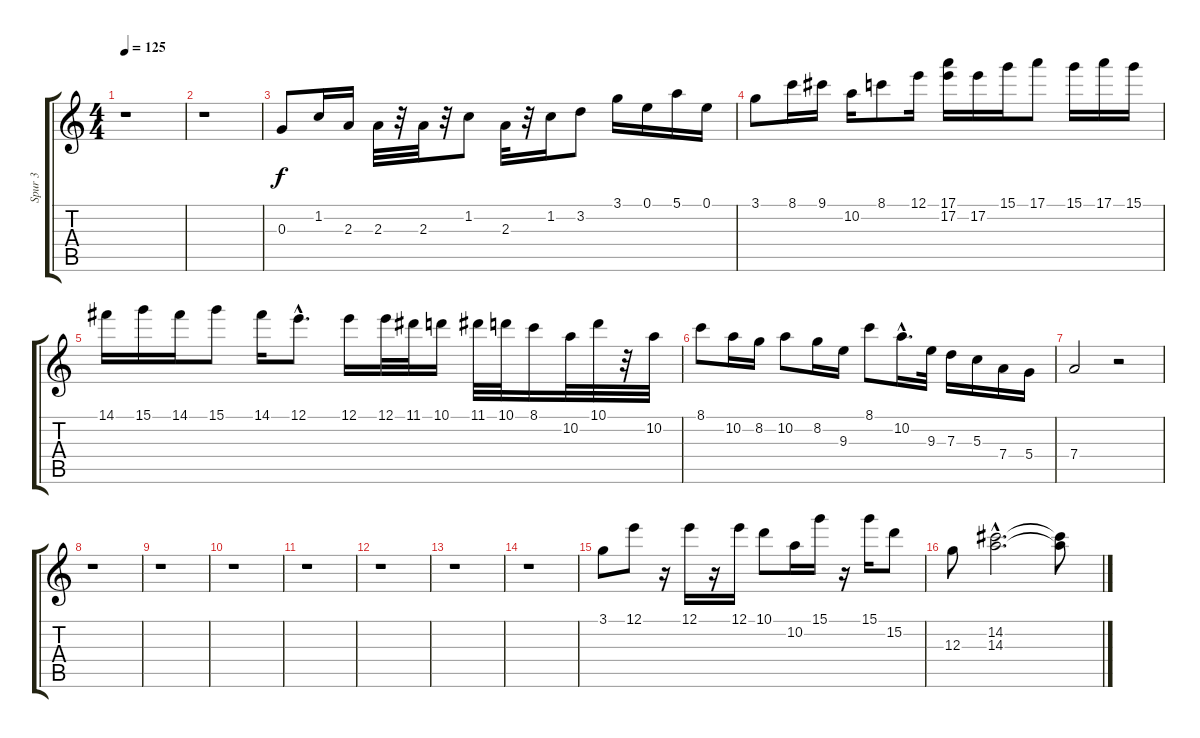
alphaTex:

\track ("Spur 3" "Spur 3") {instrument overdrivenguitar}
\staff {score tabs}
\tuning (E4 B3 G3 D3 A2 E2) {hide}
\ts (4 4)
\tempo 125
\clef g2
\ks c
r.1{dy f} |
r.1 |
0.3.8 1.2.16 2.3.16 2.3.32 r.32 2.3.32 r.32 1.2.8 2.3.32 r.32 1.2.16 3.2.8 3.1.16 0.1.16 5.1.16 0.1.16 |
3.1.8 8.1.16 9.1.16 10.2.16 8.1.8 12.1.16 (17.1 17.2).16 17.2.16 15.1.16 17.1.8 15.1.16 17.1.16 15.1.16 |
14.1.16 15.1.16 14.1.16 15.1.8 14.1.16 12.1{hac}.8{d} 12.1.16 12.1.32 11.1.32 10.1.16 11.1.32 10.1.32 8.1.16 10.2.32 10.1.32 r.32 10.2.32 |
8.1.8 10.2.16 8.2.16 10.2.8 8.2.16 9.3.16 8.1.8 10.2{hac}.16{d} 9.3.32 7.3.16 5.3.16 7.4.16 5.4.16 |
7.4.2 r.2 |
r.1 |
r.1 |
r.1 |
r.1 |
r.1 |
r.1 |
r.1 |
3.1.8 12.1.8 r.16 12.1.16 r.16 12.1.16 10.1.8 10.2.16 15.1.16 r.16 15.1.16 15.2.8 |
12.3.8 (14.2{hac} 14.3{hac}).2{d} (14.2{t} 14.3{t}).8
